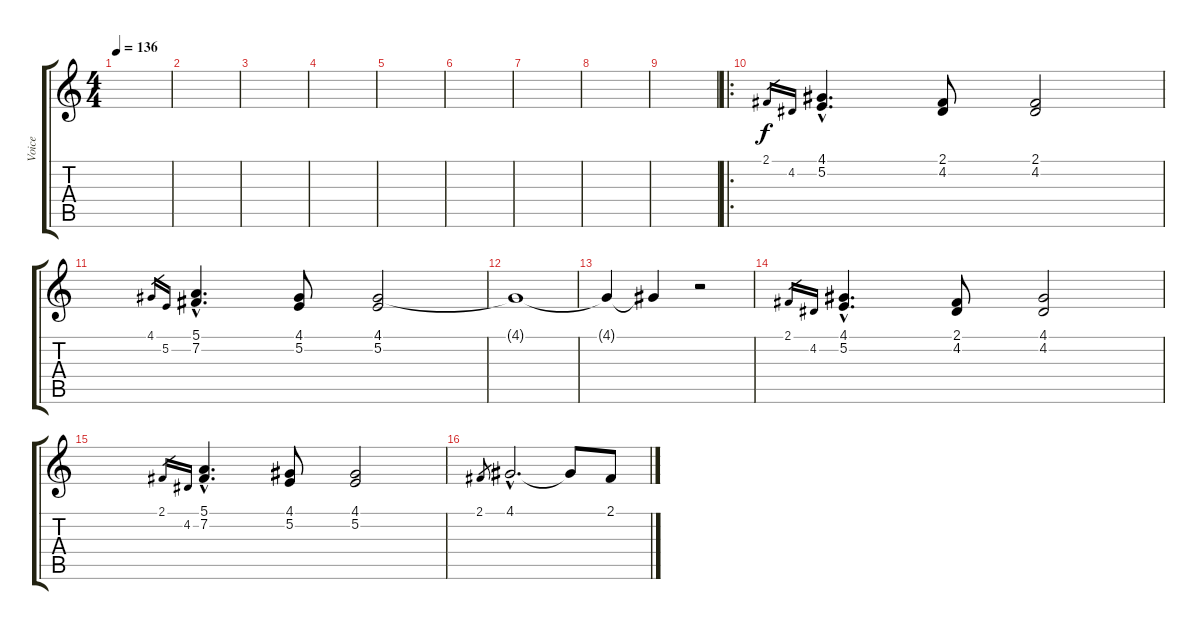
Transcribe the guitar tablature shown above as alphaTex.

\track ("Voice" "Voice") {instrument lead1square}
\staff {score tabs}
\tuning (E4 B3 G3 D3 A2 E2) {hide}
\ts (4 4)
\tempo 136
\clef g2
\ks c
|
|
|
|
|
|
|
|
|
\ro
2.1.16{gr} 4.2.16{gr} (4.1{hac} 5.2{hac}).4{d} (2.1 4.2).8 (2.1 4.2).2 |
4.1.16{gr} 5.2.16{gr} (5.1{hac} 7.2{hac}).4{d} (4.1 5.2).8 (4.1 5.2).2 |
4.1{t}.1 |
4.1{t}.4 4.1{t}.4 r.2 |
2.1.16{gr} 4.2.16{gr} (4.1{hac} 5.2{hac}).4{d} (2.1 4.2).8 (4.1 4.2).2 |
2.1.16{gr} 4.2.16{gr} (5.1{hac} 7.2{hac}).4{d} (4.1 5.2).8 (4.1 5.2).2 |
2.1.8{gr} 4.1{hac}.2{d} 4.1{t}.8 2.1.8
